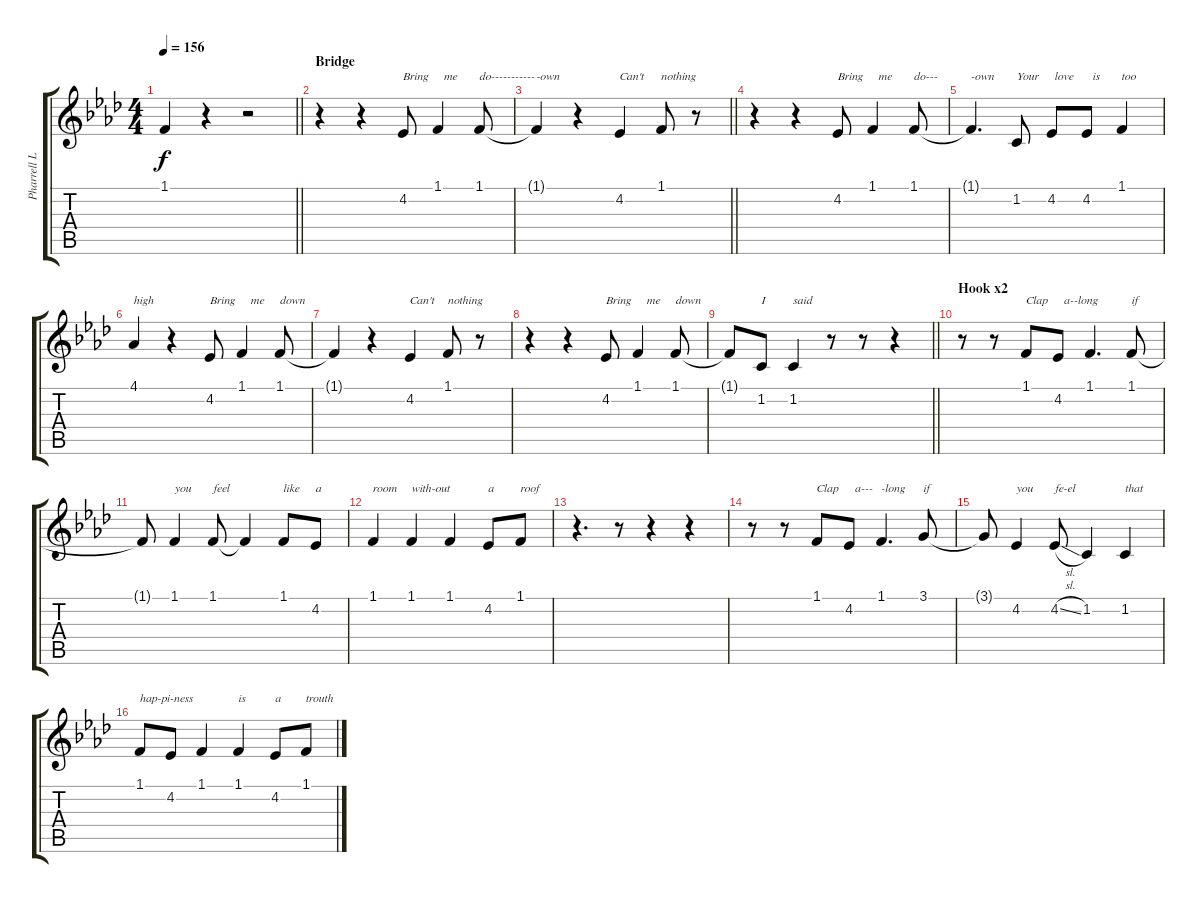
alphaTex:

\track ("Pharrell Lead Tenor" "Pharrell L") {instrument lead6voice}
\staff {score tabs}
\tuning (E4 B3 G3 D3 A2 E2) {hide}
\ts (4 4)
\tempo 156
\clef g2
\barLineRight lightlight
\ks fminor
1.1{t}.4{dy f} r.4 r.2 |
\section ("" "Bridge")
r.4 r.4 4.2.8{txt "Bring"} 1.1.4{txt "  me"} 1.1.8{txt "do-----------"} |
\barLineRight lightlight
1.1{t}.4{txt "-own"} r.4 4.2.4{txt "Can't"} 1.1.8{txt "nothing"} r.8 |
r.4 r.4 4.2.8{txt "Bring"} 1.1.4{txt "  me"} 1.1.8{txt "do---"} |
1.1{t}.4{d txt "-own"} 1.2.8{txt "Your"} 4.2.8{txt " love"} 4.2.8{txt "  is"} 1.1.4{txt "too"} |
4.1.4{txt "high"} r.4 4.2.8{txt "Bring"} 1.1.4{txt "   me"} 1.1.8{txt "down"} |
1.1{t}.4 r.4 4.2.4{txt "Can't"} 1.1.8{txt "nothing"} r.8 |
r.4 r.4 4.2.8{txt "Bring "} 1.1.4{txt "   me"} 1.1.8{txt "down"} |
\barLineRight lightlight
1.1{t}.8 1.2.8{txt "I "} 1.2.4{txt "said"} r.8 r.8 r.4 |
\section ("" "Hook x2")
r.8 r.8 1.1.8{txt "Clap"} 4.2.8{txt "  a--long"} 1.1.4{d} 1.1.8{txt "if"} |
1.1{t}.8 1.1.4{txt "you"} 1.1.8{txt "feel"} 1.1{t}.4 1.1.8{txt "like"} 4.2.8{txt "a"} |
1.1.4{txt "room"} 1.1.4{txt "with-out"} 1.1.4 4.2.8{txt "a"} 1.1.8{txt "roof"} |
r.4{d} r.8 r.4 r.4 |
r.8 r.8 1.1.8{txt "Clap"} 4.2.8{txt "  a---"} 1.1.4{d txt "-long"} 3.1.8{txt "if"} |
3.1{t}.8 4.2.4{txt "you"} 4.2{sl}.8{txt "fe-el"} 1.2.4 1.2.4{txt "that"} |
1.1.8{txt "hap-pi-ness"} 4.2.8 1.1.4 1.1.4{txt "is"} 4.2.8{txt "a"} 1.1.8{txt "trouth"}
